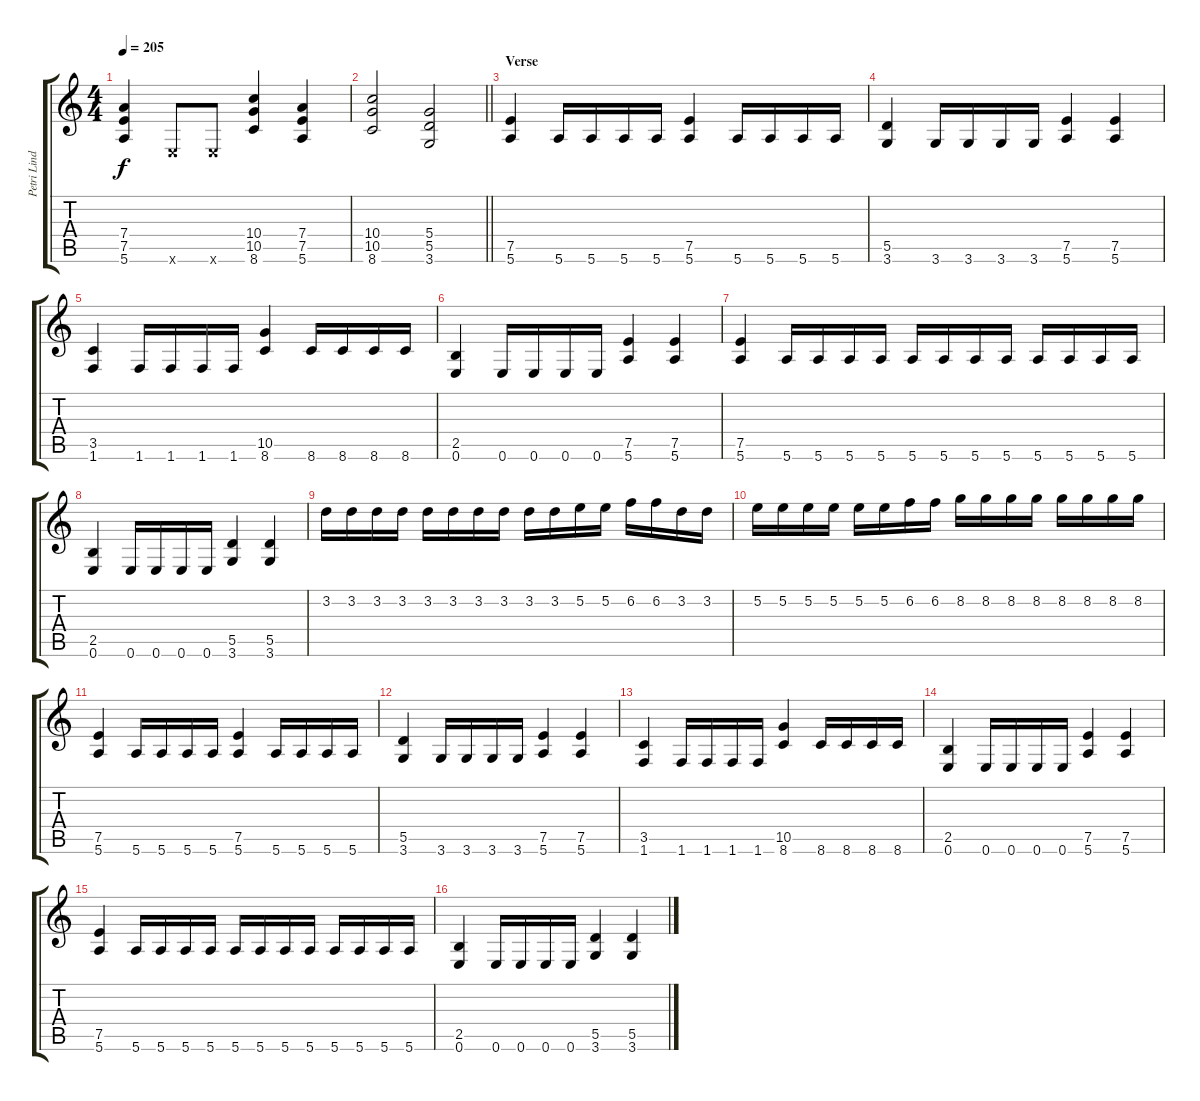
\track ("Petri Lindroos" "Petri Lind") {instrument distortionguitar}
\staff {score tabs}
\tuning (E4 B3 G3 D3 A2 E2) {hide}
\ts (4 4)
\tempo 205
\clef g2
\ks c
(7.4 7.5 5.6).4{dy f} 0.6{x}.8 0.6{x}.8 (10.4 10.5 8.6).4 (7.4 7.5 5.6).4 |
\barLineRight lightlight
(10.4 10.5 8.6).2 (5.4 5.5 3.6).2 |
\section ("" "Verse")
(7.5 5.6).4 5.6.16 5.6.16 5.6.16 5.6.16 (7.5 5.6).4 5.6.16 5.6.16 5.6.16 5.6.16 |
(5.5 3.6).4 3.6.16 3.6.16 3.6.16 3.6.16 (7.5 5.6).4 (7.5 5.6).4 |
(3.5 1.6).4 1.6.16 1.6.16 1.6.16 1.6.16 (10.5 8.6).4 8.6.16 8.6.16 8.6.16 8.6.16 |
(2.5 0.6).4 0.6.16 0.6.16 0.6.16 0.6.16 (7.5 5.6).4 (7.5 5.6).4 |
(7.5 5.6).4 5.6.16 5.6.16 5.6.16 5.6.16 5.6.16 5.6.16 5.6.16 5.6.16 5.6.16 5.6.16 5.6.16 5.6.16 |
(2.5 0.6).4 0.6.16 0.6.16 0.6.16 0.6.16 (5.5 3.6).4 (5.5 3.6).4 |
3.2.16 3.2.16 3.2.16 3.2.16 3.2.16 3.2.16 3.2.16 3.2.16 3.2.16 3.2.16 5.2.16 5.2.16 6.2.16 6.2.16 3.2.16 3.2.16 |
5.2.16 5.2.16 5.2.16 5.2.16 5.2.16 5.2.16 6.2.16 6.2.16 8.2.16 8.2.16 8.2.16 8.2.16 8.2.16 8.2.16 8.2.16 8.2.16 |
(7.5 5.6).4 5.6.16 5.6.16 5.6.16 5.6.16 (7.5 5.6).4 5.6.16 5.6.16 5.6.16 5.6.16 |
(5.5 3.6).4 3.6.16 3.6.16 3.6.16 3.6.16 (7.5 5.6).4 (7.5 5.6).4 |
(3.5 1.6).4 1.6.16 1.6.16 1.6.16 1.6.16 (10.5 8.6).4 8.6.16 8.6.16 8.6.16 8.6.16 |
(2.5 0.6).4 0.6.16 0.6.16 0.6.16 0.6.16 (7.5 5.6).4 (7.5 5.6).4 |
(7.5 5.6).4 5.6.16 5.6.16 5.6.16 5.6.16 5.6.16 5.6.16 5.6.16 5.6.16 5.6.16 5.6.16 5.6.16 5.6.16 |
(2.5 0.6).4 0.6.16 0.6.16 0.6.16 0.6.16 (5.5 3.6).4 (5.5 3.6).4
